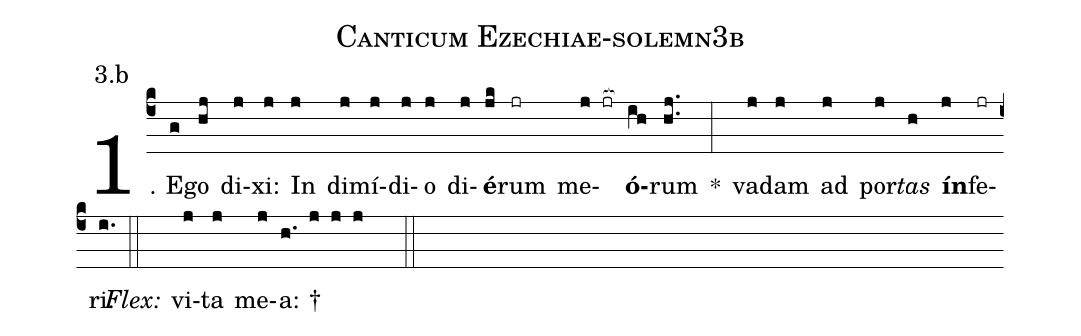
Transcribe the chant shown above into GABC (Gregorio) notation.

name: Canticum Ezechiae-solemn3b;
annotation: 3.b;
%%
(c4)1. E(g)go(hj) di(j)xi:(j) In(j) di(j)mí(j)di(j)o(j) di(j)<b>é</b>(jk)rum(jr) me(j jr[ocb:1{])<b>ó</b>(ih[ocb:0}])rum(hj..) *(:) va(j)dam(j) ad(j) por(j)<i>tas</i>(h) <b>ín</b>(j)fe(jr)ri.(i.) (::)
<i>Flex:</i>()  vi(j)ta(j) me(j)a: †(h. j j j  ::)
